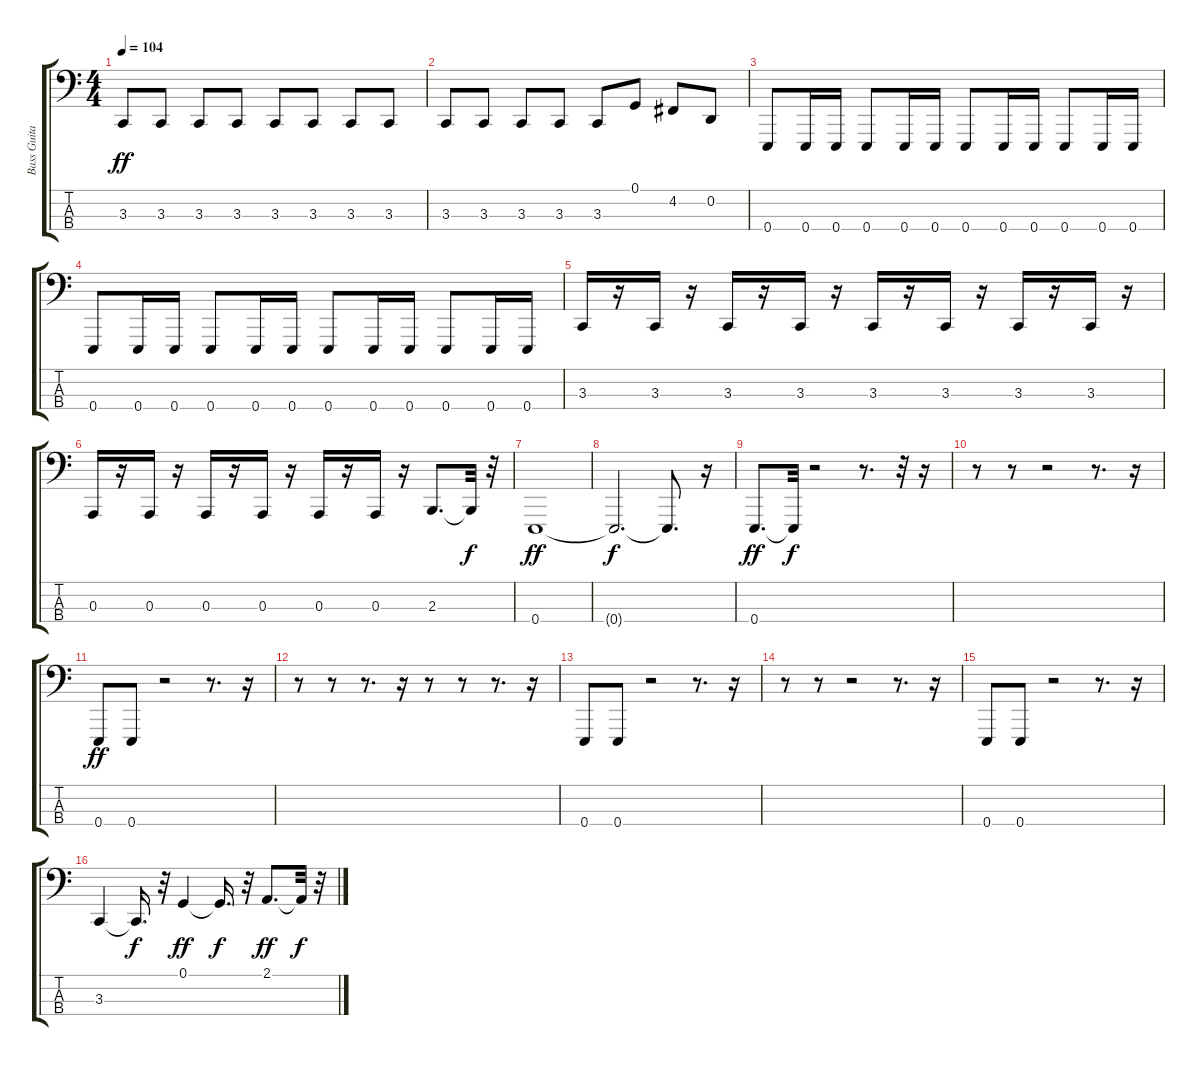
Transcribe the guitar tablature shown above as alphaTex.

\track ("Bass Guitar" "Bass Guita") {instrument acousticgrandpiano}
\staff {score tabs}
\tuning (G2 D2 A1 E1) {hide}
\ts (4 4)
\tempo 104
\clef f4
\ks c
3.3.8{dy ff} 3.3.8 3.3.8 3.3.8 3.3.8 3.3.8 3.3.8 3.3.8 |
3.3.8 3.3.8 3.3.8 3.3.8 3.3.8 0.1.8 4.2.8 0.2.8 |
0.4.8 0.4.16 0.4.16 0.4.8 0.4.16 0.4.16 0.4.8 0.4.16 0.4.16 0.4.8 0.4.16 0.4.16 |
0.4.8 0.4.16 0.4.16 0.4.8 0.4.16 0.4.16 0.4.8 0.4.16 0.4.16 0.4.8 0.4.16 0.4.16 |
3.3.16 r.16 3.3.16 r.16 3.3.16 r.16 3.3.16 r.16 3.3.16 r.16 3.3.16 r.16 3.3.16 r.16 3.3.16 r.16 |
0.3.16 r.16 0.3.16 r.16 0.3.16 r.16 0.3.16 r.16 0.3.16 r.16 0.3.16 r.16 2.3.8{d} 2.3{t}.32{dy f} r.32 |
0.4.1{dy ff} |
0.4{t}.2{d dy f} 0.4{t}.8{d} r.16 |
0.4.8{d dy ff} 0.4{t}.32{dy f} r.2 r.8{d} r.32 r.16 |
r.8 r.8 r.2 r.8{d} r.16 |
0.4.8{dy ff} 0.4.8 r.2 r.8{d} r.16 |
r.8 r.8 r.8{d} r.16 r.8 r.8 r.8{d} r.16 |
0.4.8 0.4.8 r.2 r.8{d} r.16 |
r.8 r.8 r.2 r.8{d} r.16 |
0.4.8 0.4.8 r.2 r.8{d} r.16 |
3.3.4 3.3{t}.16{d dy f} r.32 0.1.4{dy ff} 0.1{t}.16{d dy f} r.32 2.1.8{d dy ff} 2.1{t}.32{dy f} r.32
